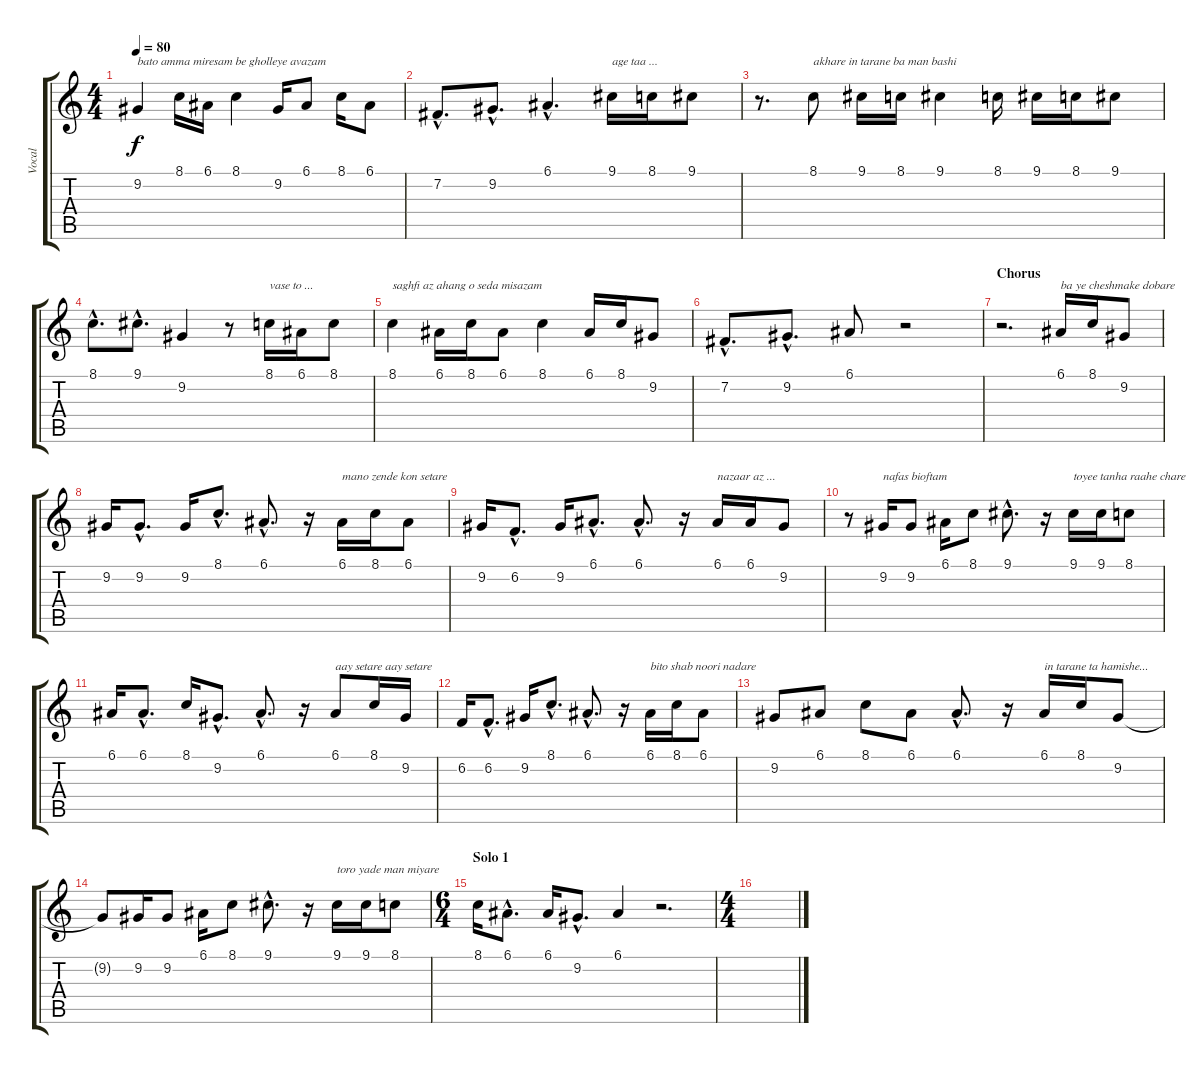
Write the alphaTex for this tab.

\track ("Vocal" "Vocal") {instrument harmonica}
\staff {score tabs}
\tuning (E4 B3 G3 D3 A2 E2) {hide}
\ts (4 4)
\tempo 80
\clef g2
\ks c
9.2.4{txt "bato amma miresam be gholleye avazam" dy f} 8.1.16 6.1.16 8.1.4 9.2.16 6.1.8 8.1.16 6.1.8 |
7.2{hac}.8{d} 9.2{hac}.8{d} 6.1{hac}.4{d} 9.1.16{txt "age taa ..."} 8.1.16 9.1.8 |
r.8{d} 8.1.8{txt "akhare in tarane ba man bashi"} 9.1.16 8.1.16 9.1.4 8.1.16 9.1.16 8.1.16 9.1.8 |
8.1{hac}.8{d} 9.1{hac}.8{d} 9.2.4 r.8 8.1.16{txt "vase to ..."} 6.1.16 8.1.8 |
8.1.4{txt "saghfi az ahang o seda misazam"} 6.1.16 8.1.16 6.1.8 8.1.4 6.1.16 8.1.16 9.2.8 |
7.2{hac}.8{d} 9.2{hac}.8{d} 6.1.8 r.2 |
\section ("" "Chorus")
r.2{d} 6.1.16{txt "ba ye cheshmake dobare"} 8.1.16 9.2.8 |
9.2.16 9.2{hac}.8{d} 9.2.16 8.1{hac}.8{d} 6.1{hac}.8{d} r.16 6.1.16{txt "mano zende kon setare"} 8.1.16 6.1.8 |
9.2.16 6.2{hac}.8{d} 9.2.16 6.1{hac}.8{d} 6.1{hac}.8{d} r.16 6.1.16{txt "nazaar az ..."} 6.1.16 9.2.8 |
r.8 9.2.16{txt "nafas bioftam"} 9.2.8 6.1.16 8.1.8 9.1{hac}.8{d} r.16 9.1.16{txt "toyee tanha raahe chare"} 9.1.16 8.1.8 |
6.1.16 6.1{hac}.8{d} 8.1.16 9.2{hac}.8{d} 6.1{hac}.8{d} r.16 6.1.8{txt "aay setare aay setare"} 8.1.16 9.2.16 |
6.2.16 6.2{hac}.8{d} 9.2.16 8.1{hac}.8{d} 6.1{hac}.8{d} r.16 6.1.16{txt "bito shab noori nadare"} 8.1.16 6.1.8 |
9.2.8 6.1.8 8.1.8 6.1.8 6.1{hac}.8{d} r.16 6.1.16{txt "in tarane ta hamishe..."} 8.1.16 9.2.8 |
9.2{t}.8 9.2.16 9.2.8 6.1.16 8.1.8 9.1{hac}.8{d} r.16 9.1.16{txt "toro yade man miyare"} 9.1.16 8.1.8 |
\ts (6 4)
\section ("" "Solo 1")
8.1.16 6.1{hac}.8{d} 6.1.16 9.2{hac}.8{d} 6.1.4 r.2{d} |
\ts (4 4)
